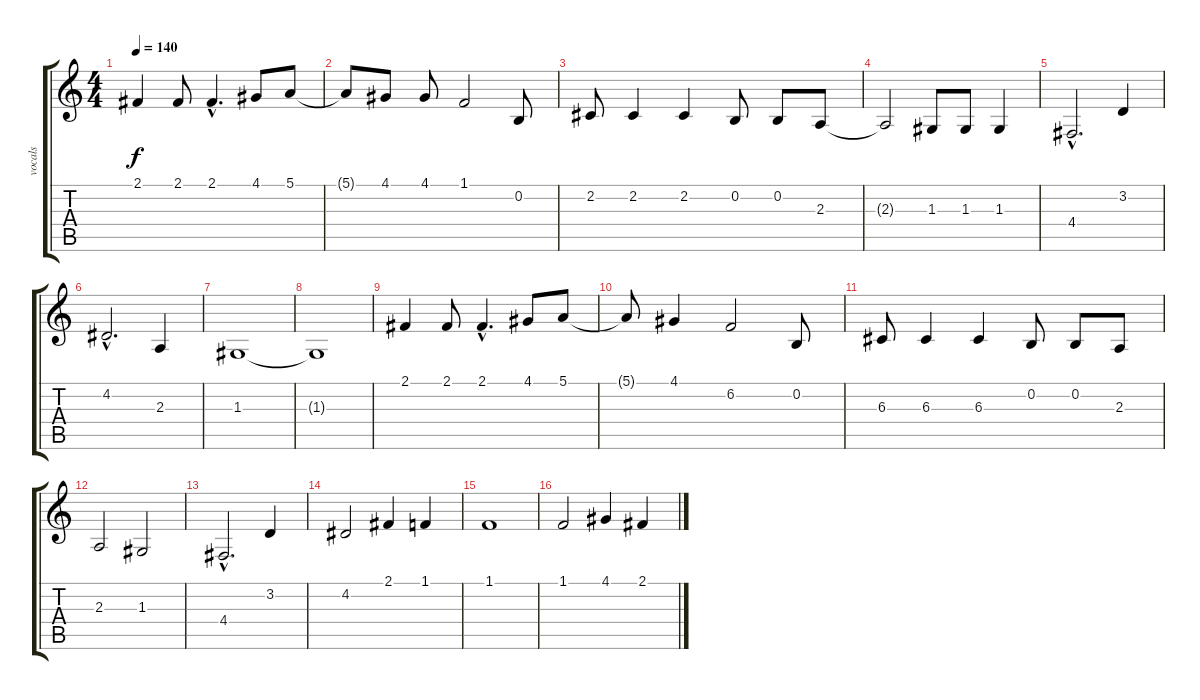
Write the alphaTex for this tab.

\track ("vocals" "vocals") {instrument oboe}
\staff {score tabs}
\tuning (E4 B3 G3 D3 A2 E2) {hide}
\ts (4 4)
\tempo 140
\clef g2
\ks c
2.1.4{dy f} 2.1.8 2.1{hac}.4{d} 4.1.8 5.1.8 |
5.1{t}.8 4.1.8 4.1.8 1.1.2 0.2.8 |
2.2.8 2.2.4 2.2.4 0.2.8 0.2.8 2.3.8 |
2.3{t}.2 1.3.8 1.3.8 1.3.4 |
4.4{hac}.2{d} 3.2.4 |
4.2{hac}.2{d} 2.3.4 |
1.3.1 |
1.3{t}.1 |
2.1.4 2.1.8 2.1{hac}.4{d} 4.1.8 5.1.8 |
5.1{t}.8 4.1.4 6.2.2 0.2.8 |
6.3.8 6.3.4 6.3.4 0.2.8 0.2.8 2.3.8 |
2.3.2 1.3.2 |
4.4{hac}.2{d} 3.2.4 |
4.2.2 2.1.4 1.1.4 |
1.1.1 |
1.1.2 4.1.4 2.1.4
